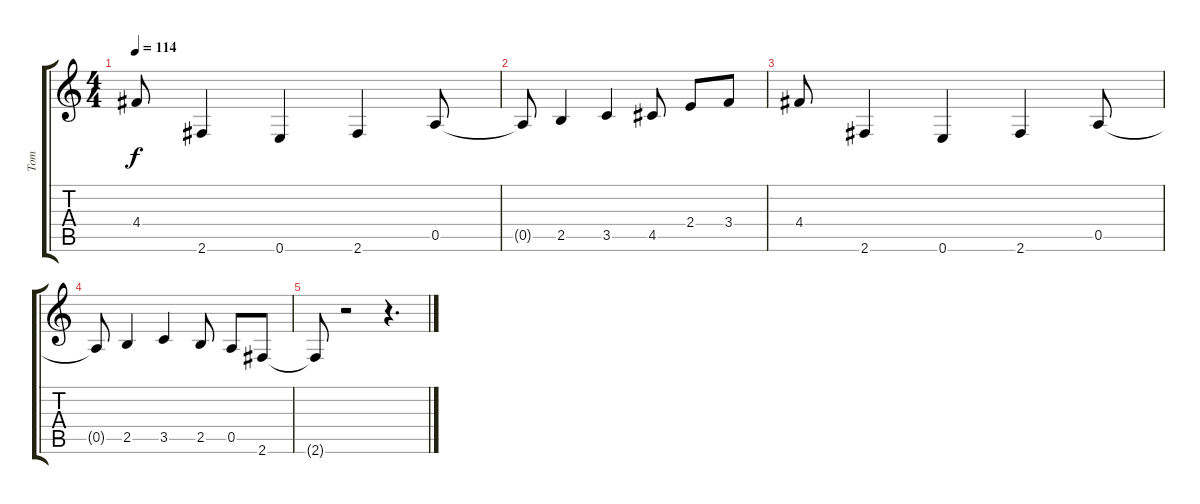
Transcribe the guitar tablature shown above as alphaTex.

\track ("Tom" "Tom") {instrument overdrivenguitar}
\staff {score tabs}
\tuning (E4 B3 G3 D3 A2 E2) {hide}
\ts (4 4)
\tempo 114
\clef g2
\ks c
4.4.8{dy f} 2.6.4 0.6.4 2.6.4 0.5.8 |
0.5{t}.8 2.5.4 3.5.4 4.5.8 2.4.8 3.4.8 |
4.4.8 2.6.4 0.6.4 2.6.4 0.5.8 |
0.5{t}.8 2.5.4 3.5.4 2.5.8 0.5.8 2.6.8 |
2.6{t}.8 r.2 r.4{d}
